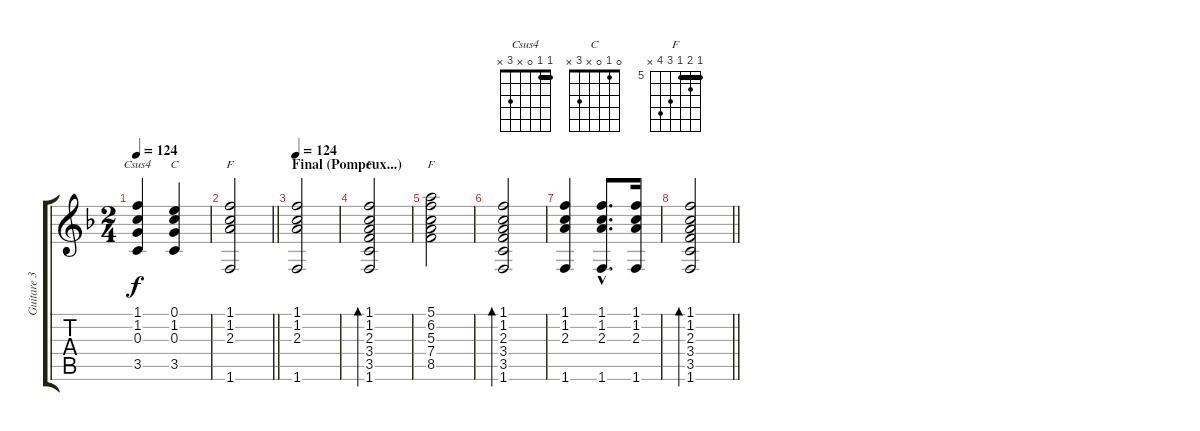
\track ("Guitare 3" "Guitare 3") {instrument acousticguitarnylon}
\staff {score tabs}
\tuning (E4 B3 G3 D3 A2 E2) {hide}
\chord ("Csus4" 1 1 0 x 3 x) {barre 1}
\chord ("C" 0 1 0 x 3 x)
\chord ("F" 1 1 2 x x 1) {barre 1}
\chord ("F" 1 1 2 3 3 1) {barre 1}
\chord ("F" 5 6 5 7 8 x) {firstfret 5 barre 5}
\ts (2 4)
\tempo 124
\clef g2
\ks dminor
(1.1 1.2 0.3 3.5).4{ch "Csus4" dy f} (0.1 1.2 0.3 3.5).4{ch "C"} |
\barLineRight lightlight
(1.1 1.2 2.3 1.6).2{ch "F"} |
\section ("" "Final (Pompeux...)")
\tempo 124
(1.1 1.2 2.3 1.6).2{volume 10 balance 11 instrument acousticguitarnylon} |
(1.1 1.2 2.3 3.4 3.5 1.6).2{bd 60 ch "F"} |
(5.1 6.2 5.3 7.4 8.5).2{ch "F"} |
(1.1 1.2 2.3 3.4 3.5 1.6).2{bd 60} |
(1.1 1.2 2.3 1.6).4 (1.1{hac} 1.2{hac} 2.3{hac} 1.6{hac}).8{d} (1.1 1.2 2.3 1.6).16 |
\barLineRight lightlight
(1.1 1.2 2.3 3.4 3.5 1.6).2{bd 60}
